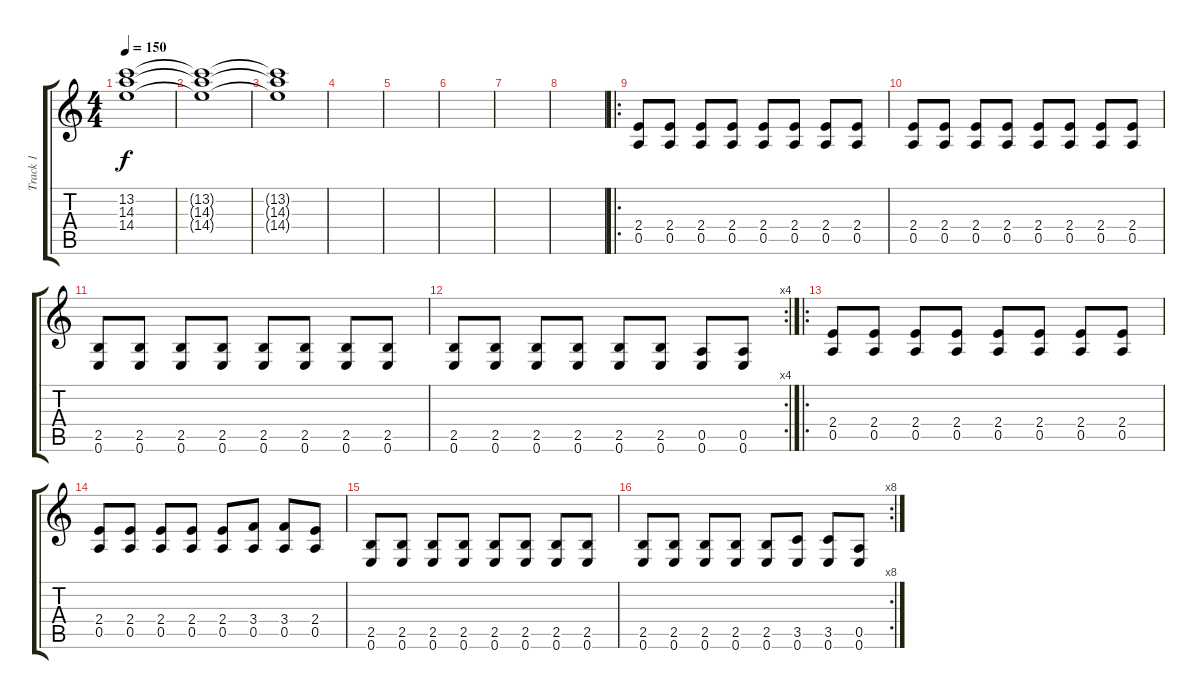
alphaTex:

\track ("Track 1" "Track 1") {instrument overdrivenguitar}
\staff {score tabs}
\tuning (E4 B3 G3 D3 A2 E2) {hide}
\ts (4 4)
\tempo 150
\clef g2
\ks c
(13.2 14.3 14.4).1{dy f} |
(13.2{t} 14.3{t} 14.4{t}).1 |
(13.2{t} 14.3{t} 14.4{t}).1 |
|
|
|
|
|
\ro
(2.4 0.5).8 (2.4 0.5).8 (2.4 0.5).8 (2.4 0.5).8 (2.4 0.5).8 (2.4 0.5).8 (2.4 0.5).8 (2.4 0.5).8 |
(2.4 0.5).8 (2.4 0.5).8 (2.4 0.5).8 (2.4 0.5).8 (2.4 0.5).8 (2.4 0.5).8 (2.4 0.5).8 (2.4 0.5).8 |
(2.5 0.6).8 (2.5 0.6).8 (2.5 0.6).8 (2.5 0.6).8 (2.5 0.6).8 (2.5 0.6).8 (2.5 0.6).8 (2.5 0.6).8 |
\rc 4
(2.5 0.6).8 (2.5 0.6).8 (2.5 0.6).8 (2.5 0.6).8 (2.5 0.6).8 (2.5 0.6).8 (0.5 0.6).8 (0.5 0.6).8 |
\ro
(2.4 0.5).8 (2.4 0.5).8 (2.4 0.5).8 (2.4 0.5).8 (2.4 0.5).8 (2.4 0.5).8 (2.4 0.5).8 (2.4 0.5).8 |
(2.4 0.5).8 (2.4 0.5).8 (2.4 0.5).8 (2.4 0.5).8 (2.4 0.5).8 (3.4 0.5).8 (3.4 0.5).8 (2.4 0.5).8 |
(2.5 0.6).8 (2.5 0.6).8 (2.5 0.6).8 (2.5 0.6).8 (2.5 0.6).8 (2.5 0.6).8 (2.5 0.6).8 (2.5 0.6).8 |
\rc 8
(2.5 0.6).8 (2.5 0.6).8 (2.5 0.6).8 (2.5 0.6).8 (2.5 0.6).8 (3.5 0.6).8 (3.5 0.6).8 (0.5 0.6).8
